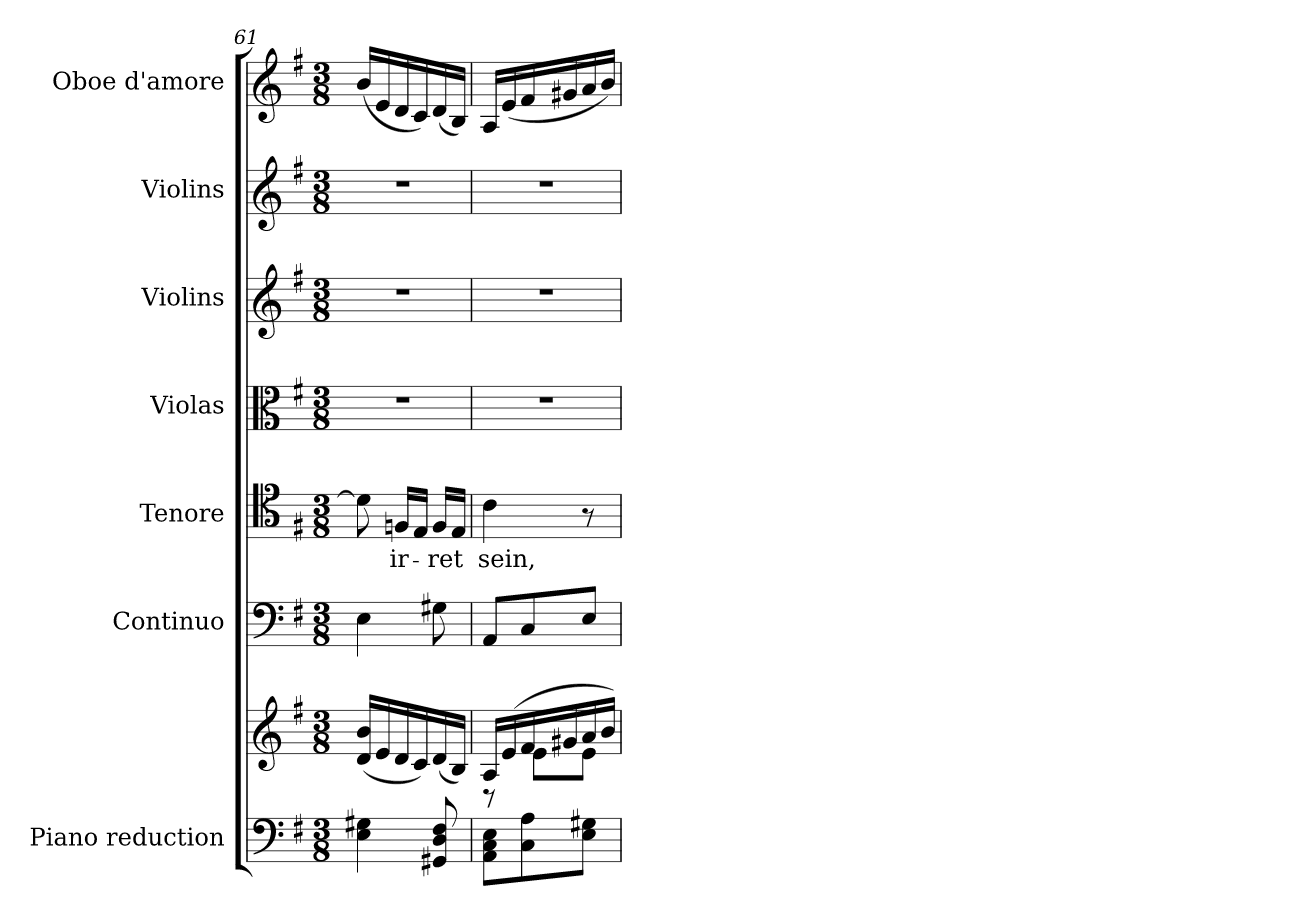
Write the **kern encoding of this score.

**kern	**kern	**kern	**kern	**text	**kern	**kern	**kern	**kern
*part7	*part7	*part6	*part5	*part5	*part4	*part3	*part2	*part1
*staff8	*staff7	*staff6	*staff5	*staff5	*staff4	*staff3	*staff2	*staff1
*I"Piano reduction	*	*I"Continuo	*I"Tenore	*	*I"Violas	*I"Violins	*I"Violins	*I"Oboe d'amore
*I'Pno	*	*	*	*	*	*	*	*I'Ob
*clefF4	*clefG2	*clefF4	*clefC4	*	*clefC3	*clefG2	*clefG2	*clefG2
*k[f#]	*k[f#]	*k[f#]	*k[f#]	*	*k[f#]	*k[f#]	*k[f#]	*k[f#]
*M3/8	*M3/8	*M3/8	*M3/8	*	*M3/8	*M3/8	*M3/8	*M3/8
=61	=61	=61	=61	=61	=61	=61	=61	=61
4E\ 4G#X\	(<16d/ 16b/LL	4E\	8d\]	.	4.r	4.r	4.r	(<16b/LL
.	16e/	.	.	.	.	.	.	16e/
!	!	!	!	!LO:LY:b	!	!	!	!
.	16d/	.	16Fn/LL	-ir-	.	.	.	16d/
.	16c/)	.	16E/JJ	.	.	.	.	16c/)
!	!	!	!	!LO:LY:b	!	!	!	!
8GG#X/ 8D/ 8F#/	(<16d/	8G#X\	16F/LL	-ret	.	.	.	(<16d/
.	16B/JJ)	.	16E/JJ	.	.	.	.	16B/JJ)
=62	=62	=62	=62	=62	=62	=62	=62	=62
*	*^	*	*	*	*	*	*	*
!	!	!	!	!	!LO:LY:b	!	!	!	!
8AA\ 8C\ 8E\L	16A/LL	8rD	8AA/L	4c\	sein,	4.r	4.r	4.r	16A/LL
.	(>16e/	.	.	.	.	.	.	.	(<16e/
8C\ 8A\	16f#/	8e\L	8C/	.	.	.	.	.	16f#/
.	16g#X/	.	.	.	.	.	.	.	16g#X/
8E\ 8G#X\J	16a/	8e\J	8E/J	8r	.	.	.	.	16a/
.	16b/JJ)	.	.	.	.	.	.	.	16b/JJ)
*	*v	*v	*	*	*	*	*	*	*
=	=	=	=	=	=	=	=	=
*-	*-	*-	*-	*-	*-	*-	*-	*-
